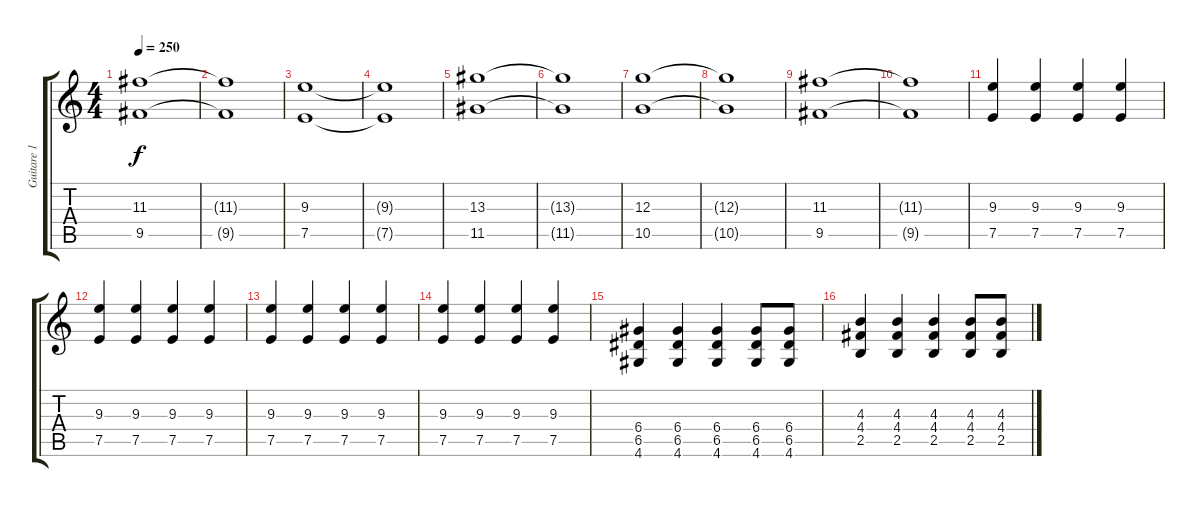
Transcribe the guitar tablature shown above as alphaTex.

\track ("Guitare 1" "Guitare 1") {instrument overdrivenguitar}
\staff {score tabs}
\tuning (E4 B3 G3 D3 A2 E2) {hide}
\ts (4 4)
\tempo 250
\clef g2
\ks c
(11.3 9.5).1{dy f} |
(11.3{t} 9.5{t}).1 |
(9.3 7.5).1 |
(9.3{t} 7.5{t}).1 |
(13.3 11.5).1{instrument overdrivenguitar} |
(13.3{t} 11.5{t}).1 |
(12.3 10.5).1 |
(12.3{t} 10.5{t}).1 |
(11.3 9.5).1 |
(11.3{t} 9.5{t}).1 |
(9.3 7.5).4 (9.3 7.5).4 (9.3 7.5).4 (9.3 7.5).4 |
(9.3 7.5).4 (9.3 7.5).4 (9.3 7.5).4 (9.3 7.5).4 |
(9.3 7.5).4 (9.3 7.5).4 (9.3 7.5).4 (9.3 7.5).4 |
(9.3 7.5).4 (9.3 7.5).4 (9.3 7.5).4 (9.3 7.5).4 |
(6.4 6.5 4.6).4 (6.4 6.5 4.6).4 (6.4 6.5 4.6).4 (6.4 6.5 4.6).8 (6.4 6.5 4.6).8 |
(4.3 4.4 2.5).4 (4.3 4.4 2.5).4 (4.3 4.4 2.5).4 (4.3 4.4 2.5).8 (4.3 4.4 2.5).8
